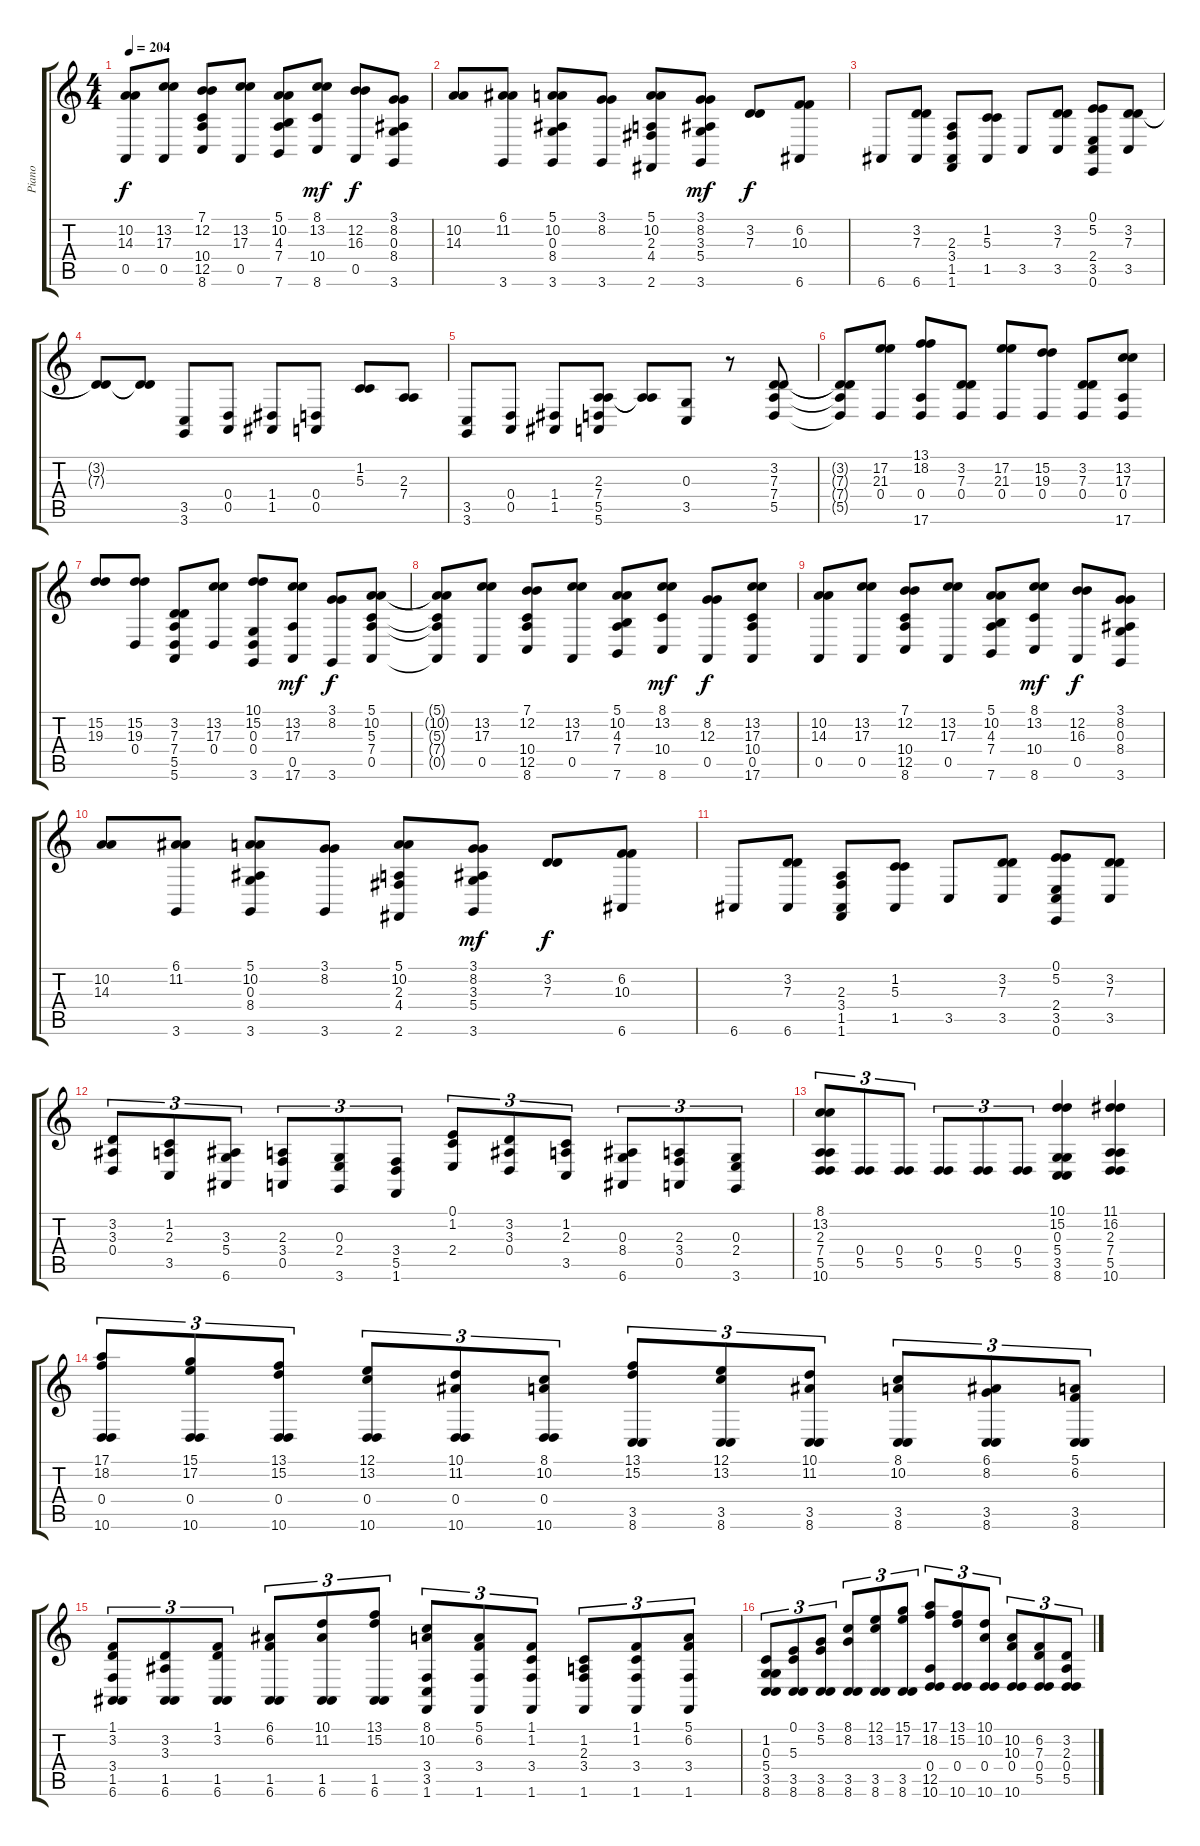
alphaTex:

\track ("Piano" "Piano") {instrument brightacousticpiano}
\staff {score tabs}
\tuning (E4 B3 G3 D3 A2 E2) {hide}
\ts (4 4)
\tempo 204
\clef g2
\ks c
(10.2 14.3 0.5).8{dy f} (13.2 17.3 0.5).8 (7.1 12.2 10.4 12.5 8.6).8 (13.2 17.3 0.5).8 (5.1 10.2 4.3 7.4 7.6).8 (8.1 13.2 10.4 8.6).8{dy mf} (12.2 16.3 0.5).8{dy f} (3.1 8.2 0.3 8.4 3.6).8 |
(10.2 14.3).8 (6.1 11.2 3.6).8 (5.1 10.2 0.3 8.4 3.6).8 (3.1 8.2 3.6).8 (5.1 10.2 2.3 4.4 2.6).8 (3.1 8.2 3.3 5.4 3.6).8{dy mf} (3.2 7.3).8{dy f} (6.2 10.3 6.6).8 |
6.6.8 (3.2 7.3 6.6).8 (2.3 3.4 1.5 1.6).8 (1.2 5.3 1.5).8 3.5.8 (3.2 7.3 3.5).8 (0.1 5.2 2.4 3.5 0.6).8 (3.2 7.3 3.5).8 |
(3.2{t} 7.3{t}).8 (3.2{t} 7.3{t}).8 (3.5 3.6).8 (0.4 0.5).8 (1.4 1.5).8 (0.4 0.5).8 (1.2 5.3).8 (2.3 7.4).8 |
(3.5 3.6).8 (0.4 0.5).8 (1.4 1.5).8 (2.3 7.4 5.5 5.6).8 (2.3{t} 7.4{t}).8 (0.3 3.5).8 r.8 (3.2 7.3 7.4 5.5).8 |
(3.2{t} 7.3{t} 7.4{t} 5.5{t}).8 (17.2 21.3 0.4).8 (13.1 18.2 0.4 17.6).8 (3.2 7.3 0.4).8 (17.2 21.3 0.4).8 (15.2 19.3 0.4).8 (3.2 7.3 0.4).8 (13.2 17.3 0.4 17.6).8 |
(15.2 19.3).8 (15.2 19.3 0.4).8 (3.2 7.3 7.4 5.5 5.6).8 (13.2 17.3 0.4).8 (10.1 15.2 0.3 0.4 3.6).8 (13.2 17.3 0.5 17.6).8{dy mf} (3.1 8.2 3.6).8{dy f} (5.1 10.2 5.3 7.4 0.5).8 |
(5.1{t} 10.2{t} 5.3{t} 7.4{t} 0.5{t}).8 (13.2 17.3 0.5).8 (7.1 12.2 10.4 12.5 8.6).8 (13.2 17.3 0.5).8 (5.1 10.2 4.3 7.4 7.6).8 (8.1 13.2 10.4 8.6).8{dy mf} (8.2 12.3 0.5).8{dy f} (13.2 17.3 10.4 0.5 17.6).8 |
(10.2 14.3 0.5).8 (13.2 17.3 0.5).8 (7.1 12.2 10.4 12.5 8.6).8 (13.2 17.3 0.5).8 (5.1 10.2 4.3 7.4 7.6).8 (8.1 13.2 10.4 8.6).8{dy mf} (12.2 16.3 0.5).8{dy f} (3.1 8.2 0.3 8.4 3.6).8 |
(10.2 14.3).8 (6.1 11.2 3.6).8 (5.1 10.2 0.3 8.4 3.6).8 (3.1 8.2 3.6).8 (5.1 10.2 2.3 4.4 2.6).8 (3.1 8.2 3.3 5.4 3.6).8{dy mf} (3.2 7.3).8{dy f} (6.2 10.3 6.6).8 |
6.6.8 (3.2 7.3 6.6).8 (2.3 3.4 1.5 1.6).8 (1.2 5.3 1.5).8 3.5.8 (3.2 7.3 3.5).8 (0.1 5.2 2.4 3.5 0.6).8 (3.2 7.3 3.5).8 |
(3.2 3.3 0.4).8{tu (3 2)} (1.2 2.3 3.5).8{tu (3 2)} (3.3 5.4 6.6).8{tu (3 2)} (2.3 3.4 0.5).8{tu (3 2)} (0.3 2.4 3.6).8{tu (3 2)} (3.4 5.5 1.6).8{tu (3 2)} (0.1 1.2 2.4).8{tu (3 2)} (3.2 3.3 0.4).8{tu (3 2)} (1.2 2.3 3.5).8{tu (3 2)} (0.3 8.4 6.6).8{tu (3 2)} (2.3 3.4 0.5).8{tu (3 2)} (0.3 2.4 3.6).8{tu (3 2)} |
(8.1 13.2 2.3 7.4 5.5 10.6).8{tu (3 2)} (0.4 5.5).8{tu (3 2)} (0.4 5.5).8{tu (3 2)} (0.4 5.5).8{tu (3 2)} (0.4 5.5).8{tu (3 2)} (0.4 5.5).8{tu (3 2)} (10.1 15.2 0.3 5.4 3.5 8.6).4 (11.1 16.2 2.3 7.4 5.5 10.6).4 |
(17.1 18.2 0.4 10.6).8{tu (3 2)} (15.1 17.2 0.4 10.6).8{tu (3 2)} (13.1 15.2 0.4 10.6).8{tu (3 2)} (12.1 13.2 0.4 10.6).8{tu (3 2)} (10.1 11.2 0.4 10.6).8{tu (3 2)} (8.1 10.2 0.4 10.6).8{tu (3 2)} (13.1 15.2 3.5 8.6).8{tu (3 2)} (12.1 13.2 3.5 8.6).8{tu (3 2)} (10.1 11.2 3.5 8.6).8{tu (3 2)} (8.1 10.2 3.5 8.6).8{tu (3 2)} (6.1 8.2 3.5 8.6).8{tu (3 2)} (5.1 6.2 3.5 8.6).8{tu (3 2)} |
(1.1 3.2 3.4 1.5 6.6).8{tu (3 2)} (3.2 3.3 1.5 6.6).8{tu (3 2)} (1.1 3.2 1.5 6.6).8{tu (3 2)} (6.1 6.2 1.5 6.6).8{tu (3 2)} (10.1 11.2 1.5 6.6).8{tu (3 2)} (13.1 15.2 1.5 6.6).8{tu (3 2)} (8.1 10.2 3.4 3.5 1.6).8{tu (3 2)} (5.1 6.2 3.4 1.6).8{tu (3 2)} (1.1 1.2 3.4 1.6).8{tu (3 2)} (1.2 2.3 3.4 1.6).8{tu (3 2)} (1.1 1.2 3.4 1.6).8{tu (3 2)} (5.1 6.2 3.4 1.6).8{tu (3 2)} |
(1.2 0.3 5.4 3.5 8.6).8{tu (3 2)} (0.1 5.3 3.5 8.6).8{tu (3 2)} (3.1 5.2 3.5 8.6).8{tu (3 2)} (8.1 8.2 3.5 8.6).8{tu (3 2)} (12.1 13.2 3.5 8.6).8{tu (3 2)} (15.1 17.2 3.5 8.6).8{tu (3 2)} (17.1 18.2 0.4 12.5 10.6).8{tu (3 2)} (13.1 15.2 0.4 10.6).8{tu (3 2)} (10.1 10.2 0.4 10.6).8{tu (3 2)} (10.2 10.3 0.4 10.6).8{tu (3 2)} (6.2 7.3 0.4 5.5).8{tu (3 2)} (3.2 2.3 0.4 5.5).8{tu (3 2)}
